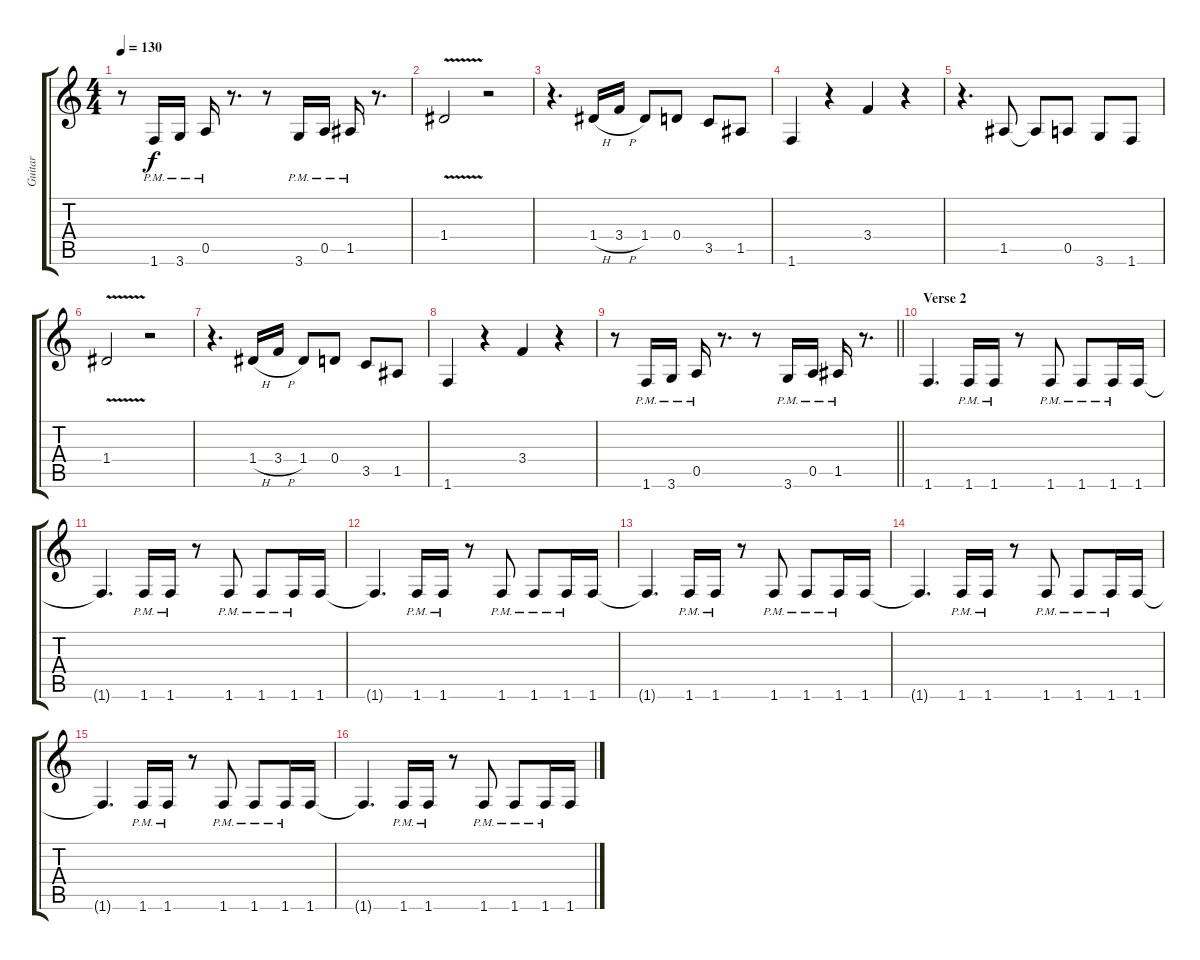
\track ("Guitar" "Guitar") {instrument distortionguitar}
\staff {score tabs}
\tuning (E4 B3 G3 D3 A2 E2) {hide}
\ts (4 4)
\tempo 130
\clef g2
\ks c
r.8{dy f} 1.6{pm}.16 3.6{pm}.16 0.5{pm}.16 r.8{d} r.8 3.6{pm}.16 0.5{pm}.16 1.5{pm}.16 r.8{d} |
1.4{v}.2 r.2 |
r.4{d} 1.4{h}.16 3.4{h}.16 1.4.8 0.4.8 3.5.8 1.5.8 |
1.6.4 r.4 3.4.4 r.4 |
r.4{d} 1.5.8 1.5{t}.8 0.5.8 3.6.8 1.6.8 |
1.4{v}.2 r.2 |
r.4{d} 1.4{h}.16 3.4{h}.16 1.4.8 0.4.8 3.5.8 1.5.8 |
1.6.4 r.4 3.4.4 r.4 |
\barLineRight lightlight
r.8 1.6{pm}.16 3.6{pm}.16 0.5{pm}.16 r.8{d} r.8 3.6{pm}.16 0.5{pm}.16 1.5{pm}.16 r.8{d} |
\section ("" "Verse 2")
1.6.4{d} 1.6{pm}.16 1.6{pm}.16 r.8 1.6{pm}.8 1.6{pm}.8 1.6{pm}.16 1.6.16 |
1.6{t}.4{d} 1.6{pm}.16 1.6{pm}.16 r.8 1.6{pm}.8 1.6{pm}.8 1.6{pm}.16 1.6.16 |
1.6{t}.4{d} 1.6{pm}.16 1.6{pm}.16 r.8 1.6{pm}.8 1.6{pm}.8 1.6{pm}.16 1.6.16 |
1.6{t}.4{d} 1.6{pm}.16 1.6{pm}.16 r.8 1.6{pm}.8 1.6{pm}.8 1.6{pm}.16 1.6.16 |
1.6{t}.4{d} 1.6{pm}.16 1.6{pm}.16 r.8 1.6{pm}.8 1.6{pm}.8 1.6{pm}.16 1.6.16 |
1.6{t}.4{d} 1.6{pm}.16 1.6{pm}.16 r.8 1.6{pm}.8 1.6{pm}.8 1.6{pm}.16 1.6.16 |
1.6{t}.4{d} 1.6{pm}.16 1.6{pm}.16 r.8 1.6{pm}.8 1.6{pm}.8 1.6{pm}.16 1.6.16
